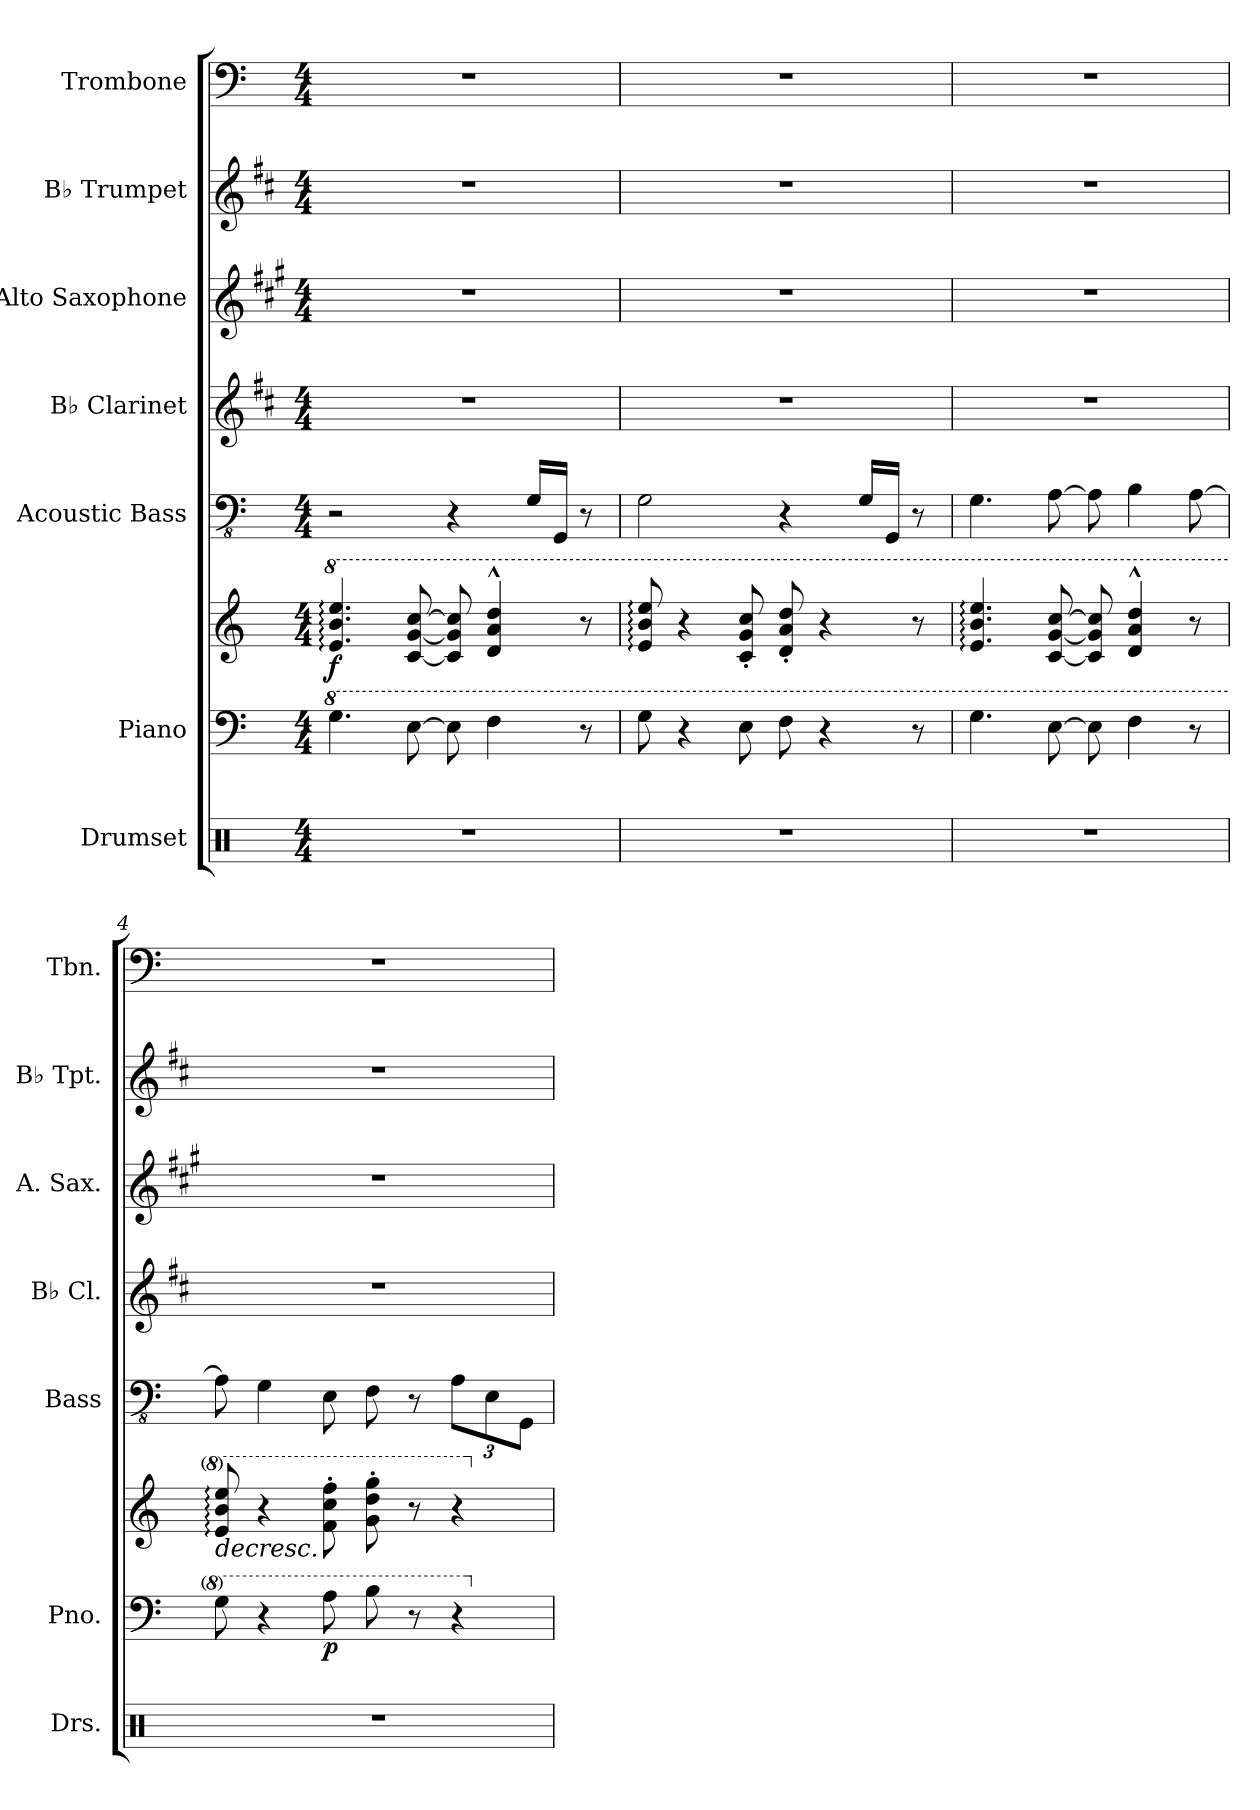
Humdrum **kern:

**kern	**kern	**kern	**dynam	**kern	**kern	**kern	**kern	**kern
*part7	*part6	*part6	*part6	*part5	*part4	*part3	*part2	*part1
*staff8	*staff7	*staff6	*staff6/7	*staff5	*staff4	*staff3	*staff2	*staff1
*I"Drumset	*I"Piano	*	*	*I"Acoustic Bass	*I"B♭ Clarinet	*I"Alto Saxophone	*I"B♭ Trumpet	*I"Trombone
*I'Drs.	*I'Pno.	*	*	*I'Bass	*I'B♭ Cl.	*I'A. Sax.	*I'B♭ Tpt.	*I'Tbn.
*clefX	*clefF4	*clefG2	*	*clefFv4	*clefG2	*clefG2	*clefG2	*clefF4
*	*	*	*	*	*ITrd1c2	*ITrd5c9	*ITrd1c2	*
*k[]	*k[]	*k[]	*	*k[]	*k[]	*k[]	*k[]	*k[]
*M4/4	*M4/4	*M4/4	*	*M4/4	*M4/4	*M4/4	*M4/4	*M4/4
*MM100	*MM100	*MM100	*	*MM100	*MM100	*MM100	*MM100	*MM100
*	*8va	*	*	*	*	*	*	*
*	*	*8va	*	*	*	*	*	*
=1	=1	=1	=1	=1	=1	=1	=1	=1
!	!	!	!LO:DY:b	!	!	!	!	!
1r	4.g\	4.ee/: 4.bb/: 4.eee/:	f	2r	1r	1r	1r	1r
.	[8e\	[8cc/ [8gg/ [8ccc/	.	.	.	.	.	.
.	8e\]	8cc/] 8gg/] 8ccc/]	.	4r	.	.	.	.
.	4f\	4dd/^^ 4aa/^^ 4ddd/^^	.	.	.	.	.	.
.	.	.	.	16GG/LL	.	.	.	.
.	.	.	.	16GGG/JJ	.	.	.	.
.	8r	8r	.	8r	.	.	.	.
=2	=2	=2	=2	=2	=2	=2	=2	=2
1r	8g\	8ee/: 8bb/: 8eee/:	.	2GG\	1r	1r	1r	1r
.	4r	4r	.	.	.	.	.	.
.	8e\	8cc/' 8gg/' 8ccc/'	.	.	.	.	.	.
.	8f\	8dd/' 8aa/' 8ddd/'	.	4r	.	.	.	.
.	4r	4r	.	.	.	.	.	.
.	.	.	.	16GG/LL	.	.	.	.
.	.	.	.	16GGG/JJ	.	.	.	.
.	8r	8r	.	8r	.	.	.	.
=3	=3	=3	=3	=3	=3	=3	=3	=3
1r	4.g\	4.ee/: 4.bb/: 4.eee/:	.	4.GG\	1r	1r	1r	1r
.	[8e\	[8cc/ [8gg/ [8ccc/	.	[8AA\	.	.	.	.
.	8e\]	8cc/] 8gg/] 8ccc/]	.	8AA\]	.	.	.	.
.	4f\	4dd/^^ 4aa/^^ 4ddd/^^	.	4BB\	.	.	.	.
.	8r	8r	.	[8AA\	.	.	.	.
=4	=4	=4	=4	=4	=4	=4	=4	=4
!	!	!	!LO:HP:b	!	!	!	!	!
1r	8g\	8ee/: 8bb/: 8eee/:	>	8AA\]	1r	1r	1r	1r
.	4r	4r	.	4GG\	.	.	.	.
!	!	!	!LO:DY:b=2	!	!	!	!	!
.	8a\	8ff\' 8ccc\' 8fff\'	p	8EE\	.	.	.	.
.	8b\	8gg\' 8ddd\' 8ggg\'	.	8FF\	.	.	.	.
.	8r	8r	.	8r	.	.	.	.
*	*	*	*	*Xbrackettup	*	*	*	*
.	4r	4r	.	12AA\L	.	.	.	.
.	.	.	.	12EE\	.	.	.	.
.	.	.	.	12GGG\J	.	.	.	.
.	.	.	]	.	.	.	.	.
*	*X8va	*	*	*	*	*	*	*
*	*	*X8va	*	*	*	*	*	*
=	=	=	=	=	=	=	=	=
*-	*-	*-	*-	*-	*-	*-	*-	*-
